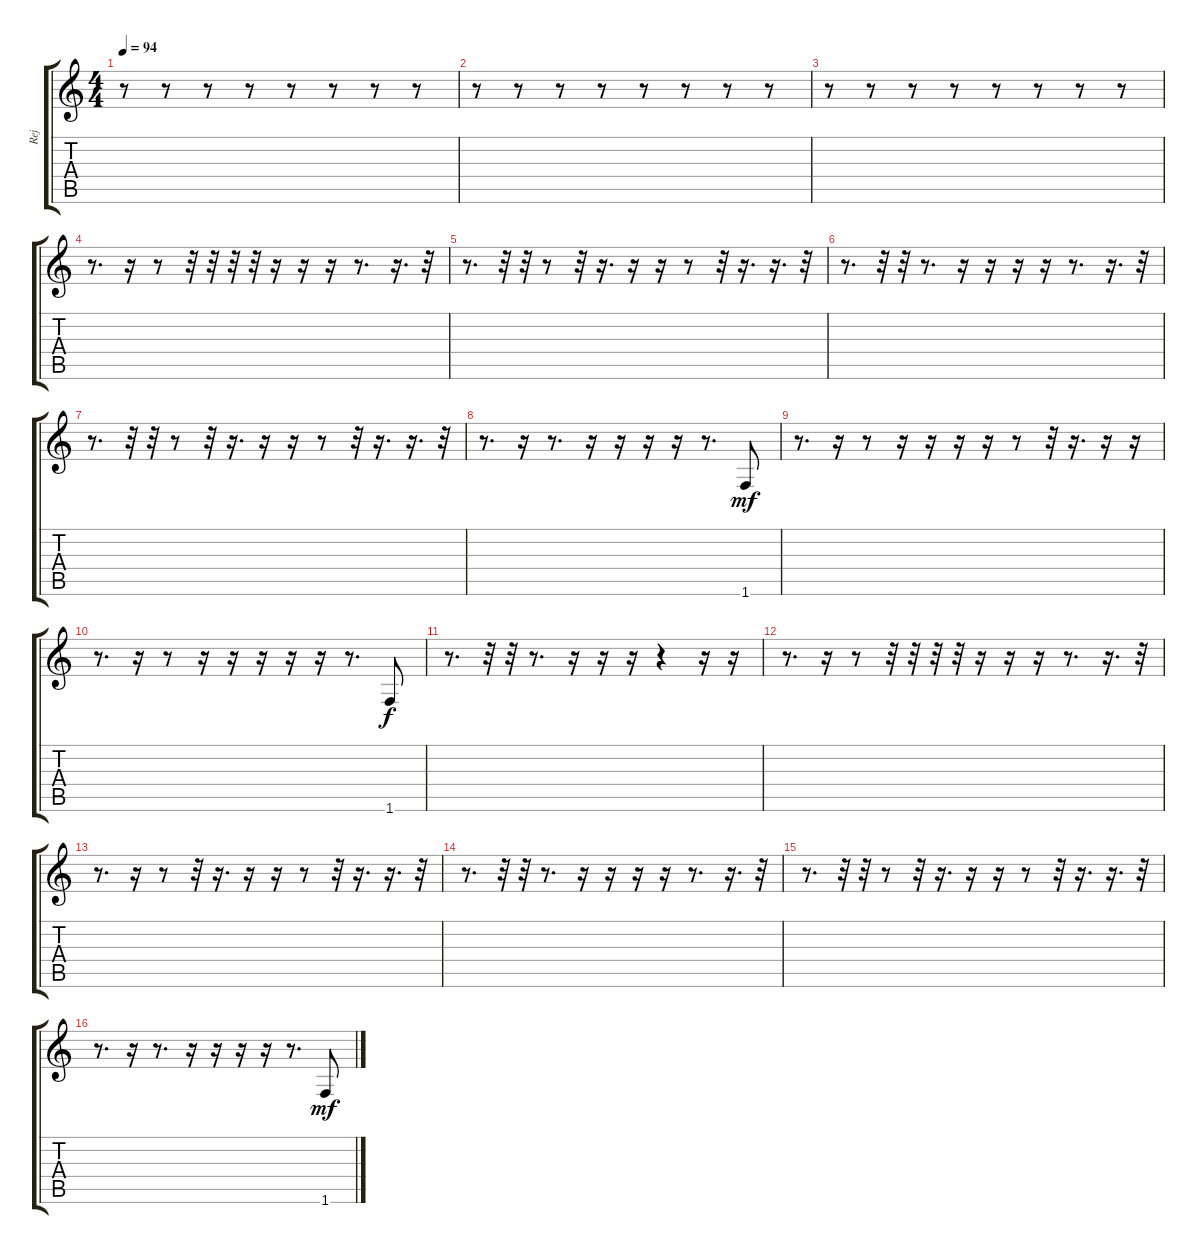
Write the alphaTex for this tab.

\track ("Rej" "Rej") {instrument electricbassfinger}
\staff {score tabs}
\tuning (E4 B3 G3 D3 A2 E2) {hide}
\ts (4 4)
\tempo 94
\clef g2
\ks c
r.8{dy f} r.8 r.8 r.8 r.8 r.8 r.8 r.8 |
r.8 r.8 r.8 r.8 r.8 r.8 r.8 r.8 |
r.8 r.8 r.8 r.8 r.8 r.8 r.8 r.8 |
r.8{d} r.16 r.8 r.32 r.32 r.32 r.32 r.16 r.16 r.16 r.8{d} r.16{d} r.32 |
r.8{d} r.32 r.32 r.8 r.32 r.16{d} r.16 r.16 r.8 r.32 r.16{d} r.16{d} r.32 |
r.8{d} r.32 r.32 r.8{d} r.16 r.16 r.16 r.16 r.8{d} r.16{d} r.32 |
r.8{d} r.32 r.32 r.8 r.32 r.16{d} r.16 r.16 r.8 r.32 r.16{d} r.16{d} r.32 |
r.8{d} r.16 r.8{d} r.16 r.16 r.16 r.16 r.8{d} 1.6.8{dy mf} |
r.8{d} r.16 r.8 r.16 r.16 r.16 r.16 r.8 r.32 r.16{d} r.16 r.16 |
r.8{d} r.16 r.8 r.16 r.16 r.16 r.16 r.16 r.8{d} 1.6.8{dy f} |
r.8{d} r.32 r.32 r.8{d} r.16 r.16 r.16 r.4 r.16 r.16 |
r.8{d} r.16 r.8 r.32 r.32 r.32 r.32 r.16 r.16 r.16 r.8{d} r.16{d} r.32 |
r.8{d} r.16 r.8 r.32 r.16{d} r.16 r.16 r.8 r.32 r.16{d} r.16{d} r.32 |
r.8{d} r.32 r.32 r.8{d} r.16 r.16 r.16 r.16 r.8{d} r.16{d} r.32 |
r.8{d} r.32 r.32 r.8 r.32 r.16{d} r.16 r.16 r.8 r.32 r.16{d} r.16{d} r.32 |
r.8{d} r.16 r.8{d} r.16 r.16 r.16 r.16 r.8{d} 1.6.8{dy mf}
